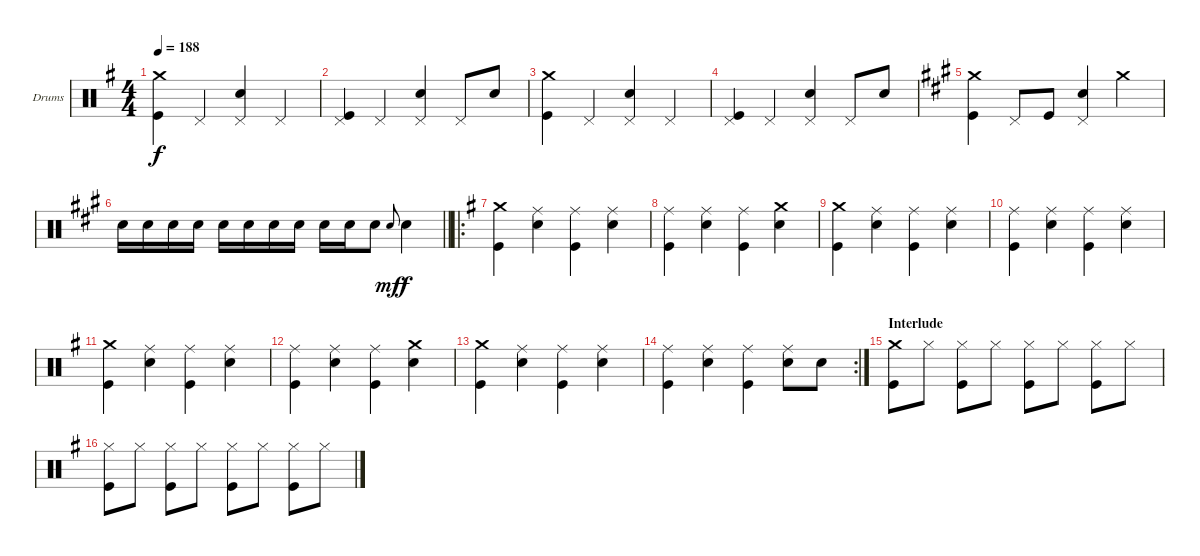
\bracketExtendMode groupsimilarinstruments
\firstSystemTrackNameOrientation horizontal
\otherSystemsTrackNameOrientation horizontal
\track ("Drumkit" "Drums") {instrument percussion}
\staff {score}
\articulation defaults
\ts (4 4)
\tempo 188
\clef neutral
\ks g
("Crash medium (hit)" "Kick (hit)").4{dy f} "Pedal Hi-Hat (hit)".4 ("Pedal Hi-Hat (hit)" "Snare (hit) 2").4 "Pedal Hi-Hat (hit)".4 |
("Pedal Hi-Hat (hit)" "Kick (hit)").4 "Pedal Hi-Hat (hit)".4 ("Pedal Hi-Hat (hit)" "Snare (hit) 2").4 "Pedal Hi-Hat (hit)".8 "Snare (hit) 2".8 |
("Crash medium (hit)" "Kick (hit)").4 "Pedal Hi-Hat (hit)".4 ("Pedal Hi-Hat (hit)" "Snare (hit) 2").4 "Pedal Hi-Hat (hit)".4 |
("Pedal Hi-Hat (hit)" "Kick (hit)").4 "Pedal Hi-Hat (hit)".4 ("Pedal Hi-Hat (hit)" "Snare (hit) 2").4 "Pedal Hi-Hat (hit)".8 "Snare (hit) 2".8 |
\ks a
("Crash medium (hit)" "Kick (hit)").4 "Pedal Hi-Hat (hit)".8 "Kick (hit)".8 ("Pedal Hi-Hat (hit)" "Snare (hit) 2").4 "Crash medium (hit)".4 |
\barLineRight lightlight "Snare (hit) 2".16 "Snare (hit) 2".16 "Snare (hit) 2".16 "Snare (hit) 2".16 "Snare (hit) 2".16 "Snare (hit) 2".16 "Snare (hit) 2".16 "Snare (hit) 2".16 "Snare (hit) 2".16 "Snare (hit) 2".16 "Snare (hit) 2".8 "Snare (hit) 2".8{gr onbeat dy mf} "Snare (hit) 2".4{dy f}
|
\ro
\ks g
("Crash medium (hit)" "Kick (hit)").4 ("Ride (middle)" "Snare (hit) 2").4 ("Ride (middle)" "Kick (hit)").4 ("Ride (middle)" "Snare (hit) 2").4 |
("Ride (middle)" "Kick (hit)").4 ("Ride (middle)" "Snare (hit) 2").4 ("Ride (middle)" "Kick (hit)").4 ("Crash medium (hit)" "Snare (hit) 2").4 |
("Crash medium (hit)" "Kick (hit)").4 ("Ride (middle)" "Snare (hit) 2").4 ("Ride (middle)" "Kick (hit)").4 ("Ride (middle)" "Snare (hit) 2").4 |
("Ride (middle)" "Kick (hit)").4 ("Ride (middle)" "Snare (hit) 2").4 ("Ride (middle)" "Kick (hit)").4 ("Ride (middle)" "Snare (hit) 2").4 |
("Crash medium (hit)" "Kick (hit)").4 ("Ride (middle)" "Snare (hit) 2").4 ("Ride (middle)" "Kick (hit)").4 ("Ride (middle)" "Snare (hit) 2").4 |
("Ride (middle)" "Kick (hit)").4 ("Ride (middle)" "Snare (hit) 2").4 ("Ride (middle)" "Kick (hit)").4 ("Crash medium (hit)" "Snare (hit) 2").4 |
("Crash medium (hit)" "Kick (hit)").4 ("Ride (middle)" "Snare (hit) 2").4 ("Ride (middle)" "Kick (hit)").4 ("Ride (middle)" "Snare (hit) 2").4 |
\rc 2
("Ride (middle)" "Kick (hit)").4 ("Ride (middle)" "Snare (hit) 2").4 ("Ride (middle)" "Kick (hit)").4 ("Ride (middle)" "Snare (hit) 2").8 "Snare (hit) 2".8 |
\section ("" "Interlude")
("Crash medium (hit)" "Kick (hit)").8 "Hi-Hat (closed)".8 ("Hi-Hat (closed)" "Kick (hit)").8 "Hi-Hat (closed)".8 ("Hi-Hat (closed)" "Kick (hit)").8 "Hi-Hat (closed)".8 ("Hi-Hat (closed)" "Kick (hit)").8 "Hi-Hat (closed)".8 |
("Hi-Hat (closed)" "Kick (hit)").8 "Hi-Hat (closed)".8 ("Hi-Hat (closed)" "Kick (hit)").8 "Hi-Hat (closed)".8 ("Hi-Hat (closed)" "Kick (hit)").8 "Hi-Hat (closed)".8 ("Hi-Hat (closed)" "Kick (hit)").8 "Hi-Hat (closed)".8
